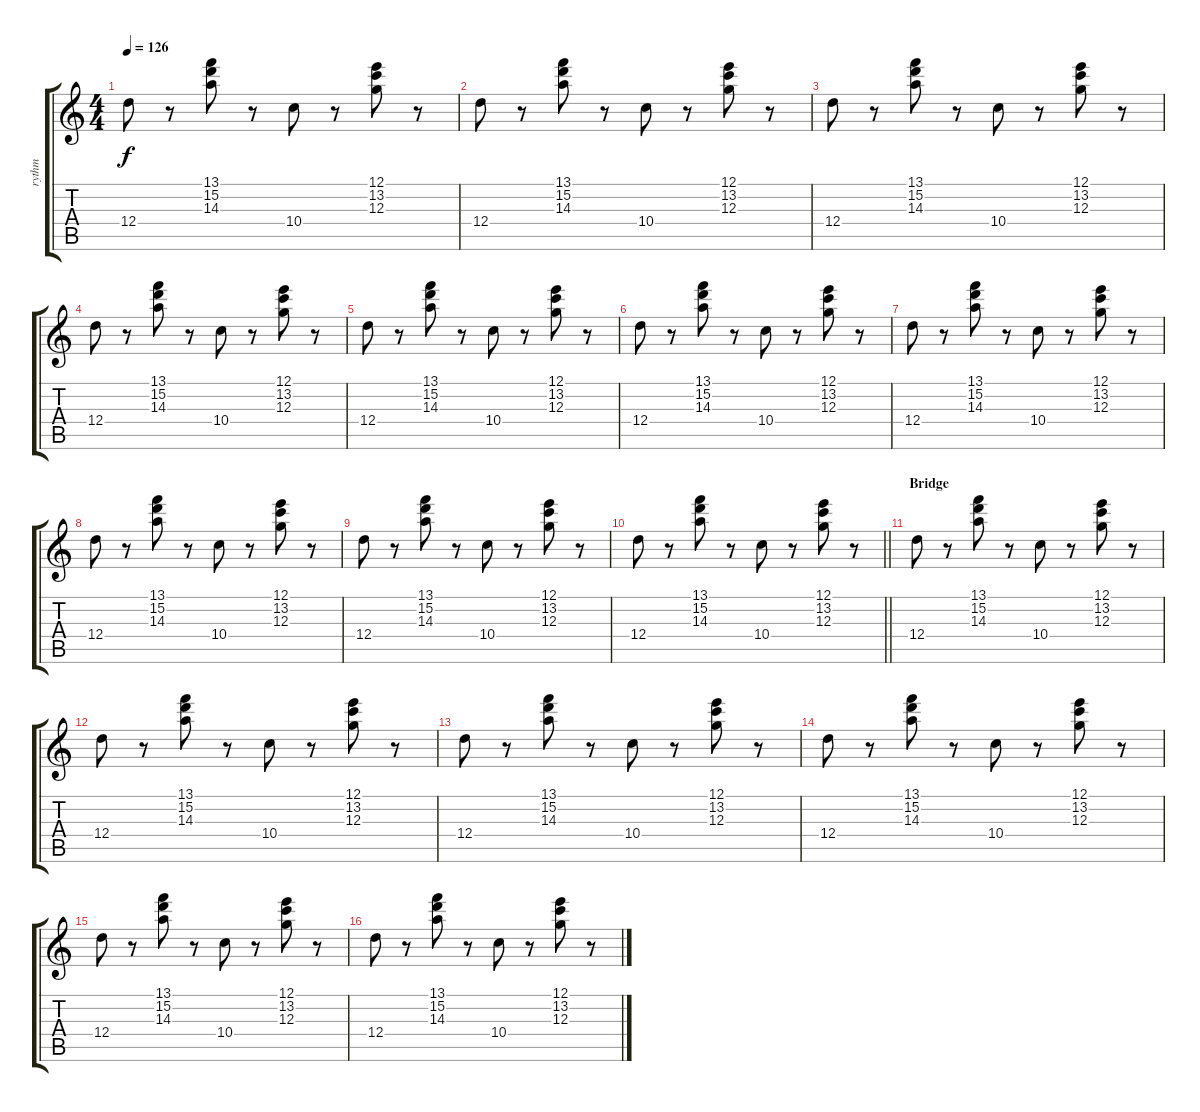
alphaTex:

\track ("rythm" "rythm") {instrument acousticguitarnylon}
\staff {score tabs}
\tuning (E4 B3 G3 D3 A2 E2) {hide}
\ts (4 4)
\tempo 126
\clef g2
\ks c
12.4.8{dy f} r.8 (13.1 15.2 14.3).8 r.8 10.4.8 r.8 (12.1 13.2 12.3).8 r.8 |
12.4.8 r.8 (13.1 15.2 14.3).8 r.8 10.4.8 r.8 (12.1 13.2 12.3).8 r.8 |
12.4.8 r.8 (13.1 15.2 14.3).8 r.8 10.4.8 r.8 (12.1 13.2 12.3).8 r.8 |
12.4.8 r.8 (13.1 15.2 14.3).8 r.8 10.4.8 r.8 (12.1 13.2 12.3).8 r.8 |
12.4.8 r.8 (13.1 15.2 14.3).8 r.8 10.4.8 r.8 (12.1 13.2 12.3).8 r.8 |
12.4.8 r.8 (13.1 15.2 14.3).8 r.8 10.4.8 r.8 (12.1 13.2 12.3).8 r.8 |
12.4.8 r.8 (13.1 15.2 14.3).8 r.8 10.4.8 r.8 (12.1 13.2 12.3).8 r.8 |
12.4.8 r.8 (13.1 15.2 14.3).8 r.8 10.4.8 r.8 (12.1 13.2 12.3).8 r.8 |
12.4.8 r.8 (13.1 15.2 14.3).8 r.8 10.4.8 r.8 (12.1 13.2 12.3).8 r.8 |
\barLineRight lightlight
12.4.8 r.8 (13.1 15.2 14.3).8 r.8 10.4.8 r.8 (12.1 13.2 12.3).8 r.8 |
\section ("" "Bridge")
12.4.8 r.8 (13.1 15.2 14.3).8 r.8 10.4.8 r.8 (12.1 13.2 12.3).8 r.8 |
12.4.8 r.8 (13.1 15.2 14.3).8 r.8 10.4.8 r.8 (12.1 13.2 12.3).8 r.8 |
12.4.8 r.8 (13.1 15.2 14.3).8 r.8 10.4.8 r.8 (12.1 13.2 12.3).8 r.8 |
12.4.8 r.8 (13.1 15.2 14.3).8 r.8 10.4.8 r.8 (12.1 13.2 12.3).8 r.8 |
12.4.8 r.8 (13.1 15.2 14.3).8 r.8 10.4.8 r.8 (12.1 13.2 12.3).8 r.8 |
12.4.8 r.8 (13.1 15.2 14.3).8 r.8 10.4.8 r.8 (12.1 13.2 12.3).8 r.8
